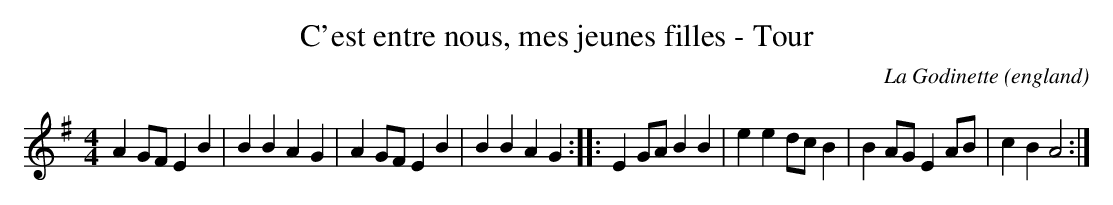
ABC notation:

X:1
T:C'est entre nous, mes jeunes filles - Tour
O:england
C:La Godinette
M:4/4
L:1/4
K:G
AG/F/ EB|BB AG|AG/F/ EB|BB AG:|\
|:EG/A/ BB|ee d/c/B|BA/G/ EA/B/|cB A2:|
